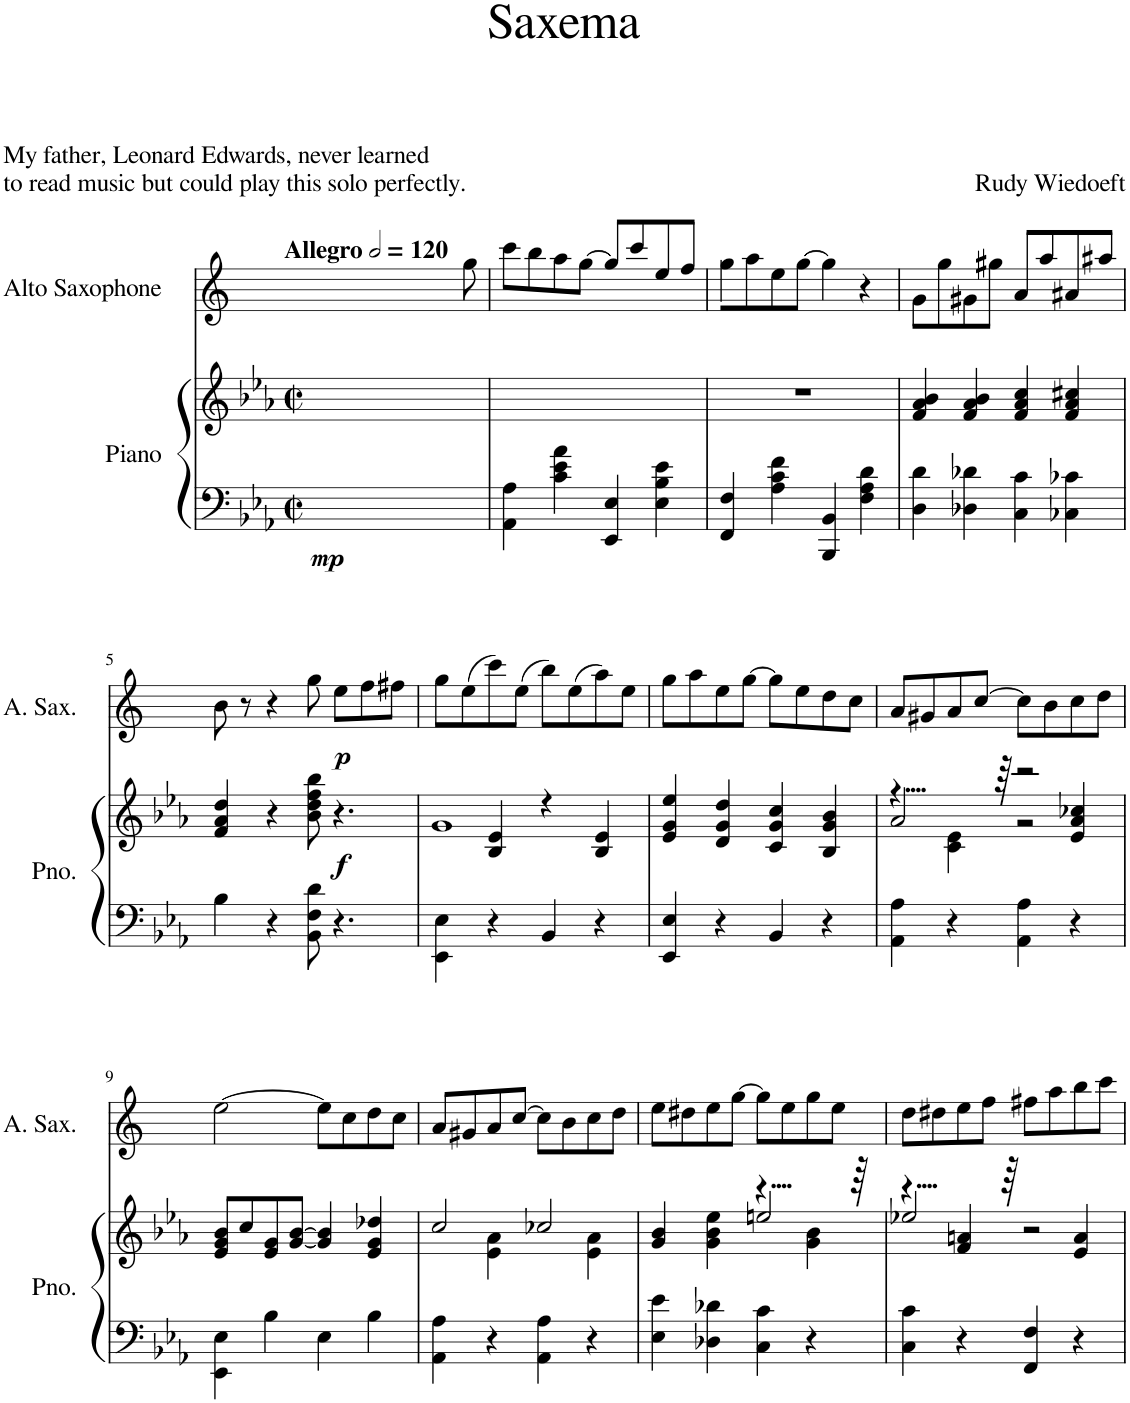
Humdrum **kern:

**kern	**kern	**dynam	**kern	**dynam
*part2	*part2	*part2	*part1	*part1
*staff3	*staff2	*staff2/3	*staff1	*staff1
*I"Piano	*	*	*I"Alto Saxophone	*
*I'Pno.	*	*	*I'A. Sax.	*
*clefF4	*clefG2	*	*clefG2	*
*	*	*	*Trd5c9	*
*k[b-e-a-]	*k[b-e-a-]	*	*k[]	*
*M4/4	*M4/4	*	*	*
*met(c|)	*met(c|)	*	*	*
*MM240	*MM240	*	*MM240	*
=1	=1	=1	=1	=1
!	!	!	!LO:TX:a:B:t=Allegro	!
!	!	!LO:DY:b=2	!	!
1ryy	1ryy	mp	4ryy	.
.	.	.	4ryy	.
.	.	.	4ryy	.
.	.	.	8ryy	.
.	.	.	8gg\	.
=2	=2	=2	=2	=2
4AA-\ 4A-\	1ryy	.	8ccc\L	.
.	.	.	8bb\	.
4c\ 4e-\ 4a-\	.	.	8aa\	.
.	.	.	[8gg\J	.
4EE-/ 4E-/	.	.	8gg/L]	.
.	.	.	8ccc/	.
4E-\ 4B-\ 4e-\	.	.	8ee/	.
.	.	.	8ff/J	.
=3	=3	=3	=3	=3
4FF/ 4F/	1r	.	8gg\L	.
.	.	.	8aa\	.
4A-\ 4c\ 4f\	.	.	8ee\	.
.	.	.	[8gg\J	.
4BBB-/ 4BB-/	.	.	4gg\]	.
4F\ 4A-\ 4d\	.	.	4r	.
=4	=4	=4	=4	=4
4D\ 4d\	4f/ 4a-/ 4b-/	.	8g\L	.
.	.	.	8gg\	.
4D-X\ 4d-X\	4f/ 4a-/ 4b-/	.	8g#X\	.
.	.	.	8gg#X\J	.
4C\ 4c\	4f/ 4a-/ 4cc/	.	8a/L	.
.	.	.	8aa/	.
4C-X\ 4c-X\	4f/ 4a-/ 4cc#X/	.	8a#X/	.
.	.	.	8aa#X/J	.
!!LO:LB:g=z
=5	=5	=5	=5	=5
4B-\	4f/ 4a-/ 4dd/	.	8b\	.
.	.	.	8r	.
4r	4r	.	4r	.
8BB-\ 8F\ 8d\	8b-\ 8dd\ 8ff\ 8bb-\	.	8gg\	.
!	!	!LO:DY:b	!	!LO:DY:b
4.r	4.r	f	8ee\L	p
.	.	.	8ff\	.
.	.	.	8ff#X\J	.
=6	=6	=6	=6	=6
*	*^	*	*	*
4EE-\ 4E-\	4ryy	1g	.	8gg\L	.
.	.	.	.	(8ee\	.
4r	4B-/ 4e-/	.	.	8ccc\)	.
.	.	.	.	(8ee\J	.
4BB-/	4r	.	.	8bb\L)	.
.	.	.	.	(8ee\	.
4r	4B-/ 4e-/	.	.	8aa\)	.
.	.	.	.	8ee\J	.
*	*v	*v	*	*	*
=7	=7	=7	=7	=7
4EE-/ 4E-/	4e-/ 4g/ 4ee-/	.	8gg\L	.
.	.	.	8aa\	.
4r	4d/ 4g/ 4dd/	.	8ee\	.
.	.	.	[8gg\J	.
4BB-/	4c/ 4g/ 4cc/	.	8gg\L]	.
.	.	.	8ee\	.
4r	4B-/ 4g/ 4b-/	.	8dd\	.
.	.	.	8cc\J	.
=8	=8	=8	=8	=8
*	*^	*	*	*
4AA-\ 4A-\	64%31r	2a-/	.	8a/L	.
.	.	.	.	8g#X/	.
4r	.	.	.	8a/	.
.	.	.	.	[8cc/J	.
.	4c\ 4e-\	.	.	.	.
4AA-\ 4A-\	.	2r	.	8cc\L]	.
.	.	.	.	8b\	.
.	64r	.	.	.	.
4r	2r	.	.	8cc\	.
.	.	.	.	8dd\J	.
2ryy	.	2ryy	.	2ryy	.
.	4e-/ 4a-/ 4cc-X/	.	.	.	.
*	*v	*v	*	*	*
!!LO:LB:g=z
=9	=9	=9	=9	=9
4EE-\ 4E-\	8e-/ 8g/ 8b-/L	.	[2ee\	.
.	8cc/	.	.	.
4B-\	8e-/ 8g/	.	.	.
.	[8g/ [8b-/J	.	.	.
4E-\	4g/] 4b-/]	.	8ee\L]	.
.	.	.	8cc\	.
4B-\	4e-/ 4g/ 4dd-X/	.	8dd\	.
.	.	.	8cc\J	.
=10	=10	=10	=10	=10
*^	*^	*	*	*
4AA-\ 4A-\	1ryy	4ryy	2cc/	.	8a/L	.
.	.	.	.	.	8g#X/	.
4r	.	4e-\ 4a-\	.	.	8a/	.
.	.	.	.	.	[8cc/J	.
4AA-\ 4A-\	.	4ryy	2cc-X/	.	8cc\L]	.
.	.	.	.	.	8b\	.
4r	.	4e-\ 4a-\	.	.	8cc\	.
.	.	.	.	.	8dd\J	.
=11	=11	=11	=11	=11	=11	=11
4E-\ 4e-\	4ryy	4g/ 4b-/	2ryy	.	8ee\L	.
.	.	.	.	.	8dd#X\	.
4D-X\ 4d-X\	4ryy	4g\ 4b-\ 4ee-\	.	.	8ee\	.
.	.	.	.	.	[8gg\J	.
4C\ 4c\	2ryy	64%31r	2een/	.	8gg\L]	.
.	.	.	.	.	8ee\	.
4r	.	.	.	.	8gg\	.
.	.	.	.	.	8ee\J	.
.	.	4g\ 4b-\	.	.	.	.
4ryy	4ryy	.	4ryy	.	4ryy	.
.	.	64r	.	.	.	.
*v	*v	*	*	*	*	*
=12	=12	=12	=12	=12	=12
*	*	*	*	*^	*
4C\ 4c\	64%31r	2ee-X/	.	8dd\L	1ryy	.
.	.	.	.	8dd#X\	.	.
4r	.	.	.	8ee\	.	.
.	.	.	.	8ff\J	.	.
.	4f/ 4an/	.	.	.	.	.
4FF/ 4F/	.	2ryy	.	8ff#X\L	.	.
.	.	.	.	8aa\	.	.
.	64r	.	.	.	.	.
4r	2r	.	.	8bb\	.	.
.	.	.	.	8ccc\J	.	.
2ryy	.	2ryy	.	2ryy	2ryy	.
.	4e-/ 4a/	.	.	.	.	.
*	*v	*v	*	*	*	*
*	*	*	*v	*v	*
=	=	=	=	=
*-	*-	*-	*-	*-
